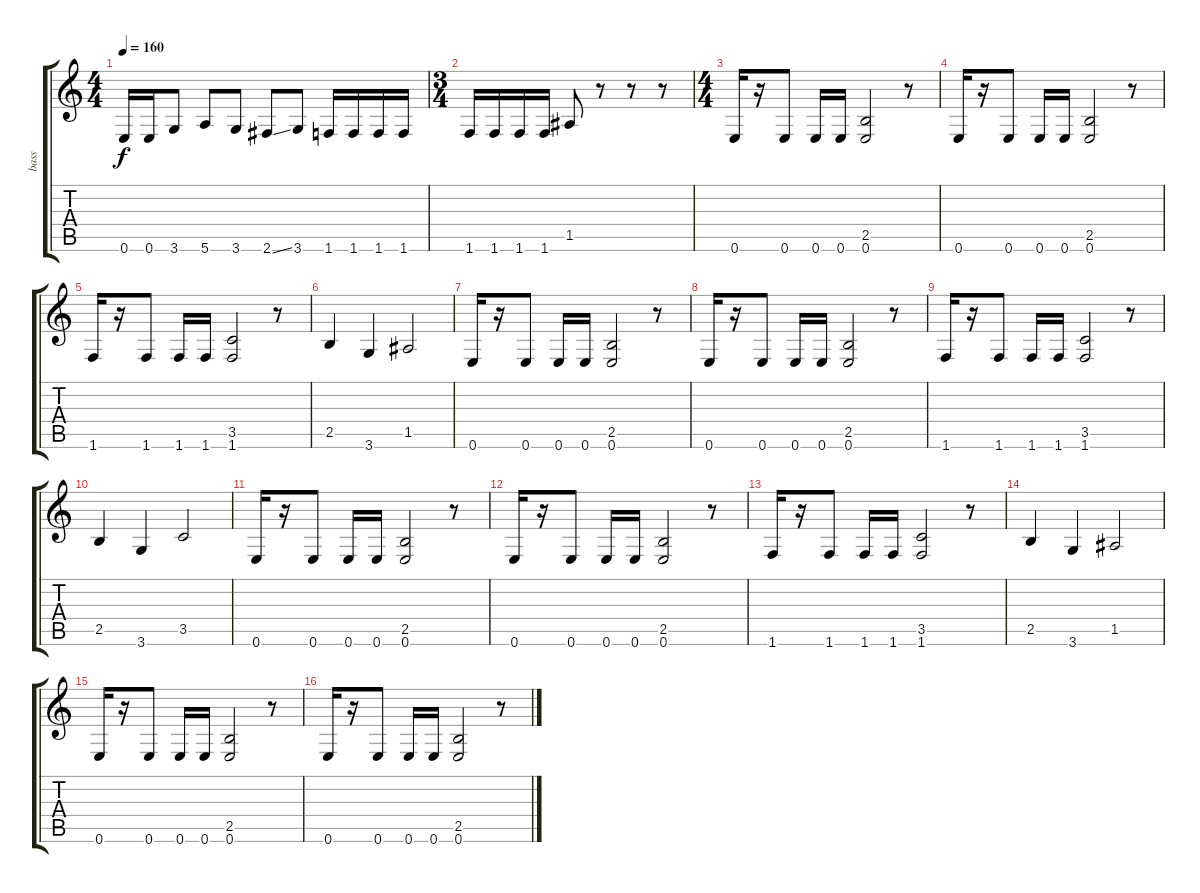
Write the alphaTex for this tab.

\track ("bass" "bass") {instrument electricbassfinger}
\staff {score tabs}
\tuning (E4 B3 G3 D3 A2 E2) {hide}
\ts (4 4)
\tempo 160
\clef g2
\ks c
0.6.16{dy f} 0.6.16 3.6.8 5.6.8 3.6.8 2.6{ss}.8 3.6.8 1.6.16 1.6.16 1.6.16 1.6.16 |
\ts (3 4)
1.6.16 1.6.16 1.6.16 1.6.16 1.5.8 r.8 r.8 r.8 |
\ts (4 4)
0.6.16 r.16 0.6.8 0.6.16 0.6.16 (2.5 0.6).2 r.8 |
0.6.16 r.16 0.6.8 0.6.16 0.6.16 (2.5 0.6).2 r.8 |
1.6.16 r.16 1.6.8 1.6.16 1.6.16 (3.5 1.6).2 r.8 |
2.5.4 3.6.4 1.5.2 |
0.6.16 r.16 0.6.8 0.6.16 0.6.16 (2.5 0.6).2 r.8 |
0.6.16 r.16 0.6.8 0.6.16 0.6.16 (2.5 0.6).2 r.8 |
1.6.16 r.16 1.6.8 1.6.16 1.6.16 (3.5 1.6).2 r.8 |
2.5.4 3.6.4 3.5.2 |
0.6.16 r.16 0.6.8 0.6.16 0.6.16 (2.5 0.6).2 r.8 |
0.6.16 r.16 0.6.8 0.6.16 0.6.16 (2.5 0.6).2 r.8 |
1.6.16 r.16 1.6.8 1.6.16 1.6.16 (3.5 1.6).2 r.8 |
2.5.4 3.6.4 1.5.2 |
0.6.16 r.16 0.6.8 0.6.16 0.6.16 (2.5 0.6).2 r.8 |
0.6.16 r.16 0.6.8 0.6.16 0.6.16 (2.5 0.6).2 r.8
